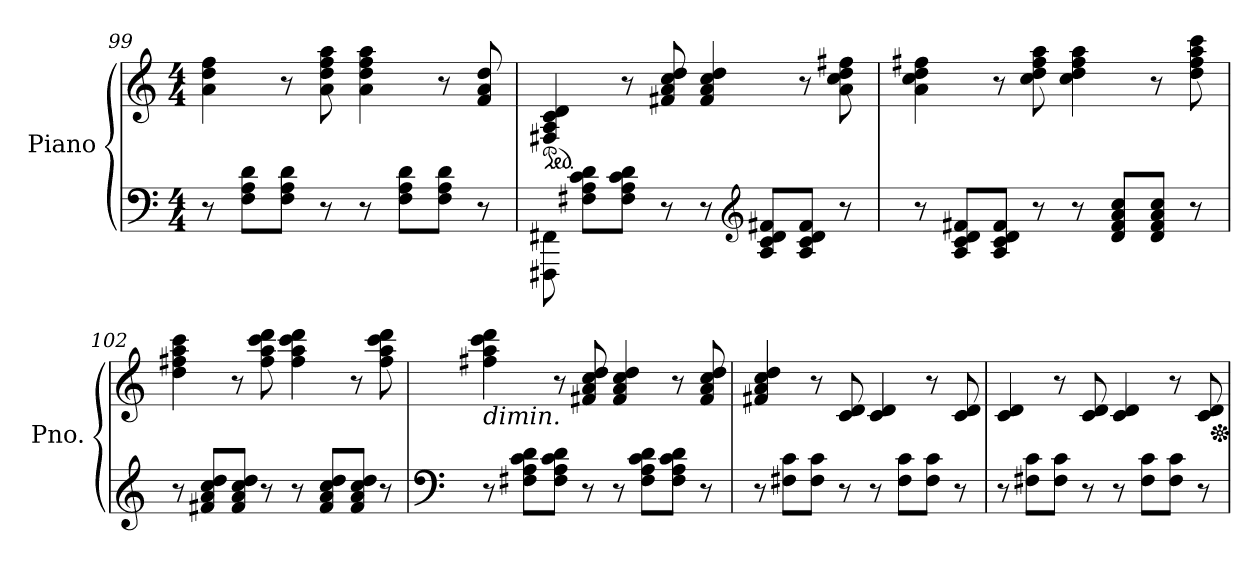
**kern	**kern
*part1	*part1
*staff2	*staff1
*I"Piano	*
*I'Pno.	*
*clefF4	*clefG2
*k[]	*k[]
*M4/4	*M4/4
=99	=99
8r	4a\ 4dd\ 4ff\
8F\ 8A\ 8d\L	.
8F\ 8A\ 8d\J	8r
8r	8a\ 8dd\ 8ff\ 8aa\
8r	4a\ 4dd\ 4ff\ 4aa\
8F\ 8A\ 8d\L	.
8F\ 8A\ 8d\J	8r
8r	8f/ 8a/ 8dd/
!!LO:LB:g=z
=100	=100
*	*ped
8FFF#X\ 8FF#X\	4F#X/ 4A/ 4c/ 4d/
8F#X\ 8A\ 8c\ 8d\L	.
8F#\ 8A\ 8c\ 8d\J	8r
8r	8f#X/ 8a/ 8cc/ 8dd/
8r	4f#/ 4a/ 4cc/ 4dd/
*clefG2	*
8A/ 8c/ 8d/ 8f#X/L	.
8A/ 8c/ 8d/ 8f#/J	8r
8r	8a\ 8cc\ 8dd\ 8ff#X\
=101	=101
8r	4a\ 4cc\ 4dd\ 4ff#X\
8A/ 8c/ 8d/ 8f#X/L	.
8A/ 8c/ 8d/ 8f#/J	8r
8r	8cc\ 8dd\ 8ff#\ 8aa\
8r	4cc\ 4dd\ 4ff#\ 4aa\
8d/ 8f#/ 8a/ 8cc/L	.
8d/ 8f#/ 8a/ 8cc/J	8r
8r	8dd\ 8ff#\ 8aa\ 8ccc\
=102	=102
8r	4dd\ 4ff#X\ 4aa\ 4ccc\
8f#X/ 8a/ 8cc/ 8dd/L	.
8f#/ 8a/ 8cc/ 8dd/J	8r
8r	8ff#\ 8aa\ 8ccc\ 8ddd\
8r	4ff#\ 4aa\ 4ccc\ 4ddd\
8f#/ 8a/ 8cc/ 8dd/L	.
8f#/ 8a/ 8cc/ 8dd/J	8r
8r	8ff#\ 8aa\ 8ccc\ 8ddd\
!!LO:LB:g=z
=103	=103
*clefF4	*
!	!LO:TX:b:i:t=dimin.
8r	4ff#X\ 4aa\ 4ccc\ 4ddd\
8F#X\ 8A\ 8c\ 8d\L	.
8F#\ 8A\ 8c\ 8d\J	8r
8r	8f#X/ 8a/ 8cc/ 8dd/
8r	4f#/ 4a/ 4cc/ 4dd/
8F#\ 8A\ 8c\ 8d\L	.
8F#\ 8A\ 8c\ 8d\J	8r
8r	8f#/ 8a/ 8cc/ 8dd/
=104	=104
8r	4f#X/ 4a/ 4cc/ 4dd/
8F#X\ 8c\L	.
8F#\ 8c\J	8r
8r	8c/ 8d/
8r	4c/ 4d/
8F#\ 8c\L	.
8F#\ 8c\J	8r
8r	8c/ 8d/
=105	=105
8r	4c/ 4d/
8F#X\ 8c\L	.
8F#\ 8c\J	8r
8r	8c/ 8d/
8r	4c/ 4d/
8F#\ 8c\L	.
8F#\ 8c\J	8r
8r	8c/ 8d/
*	*Xped
=	=
*-	*-
